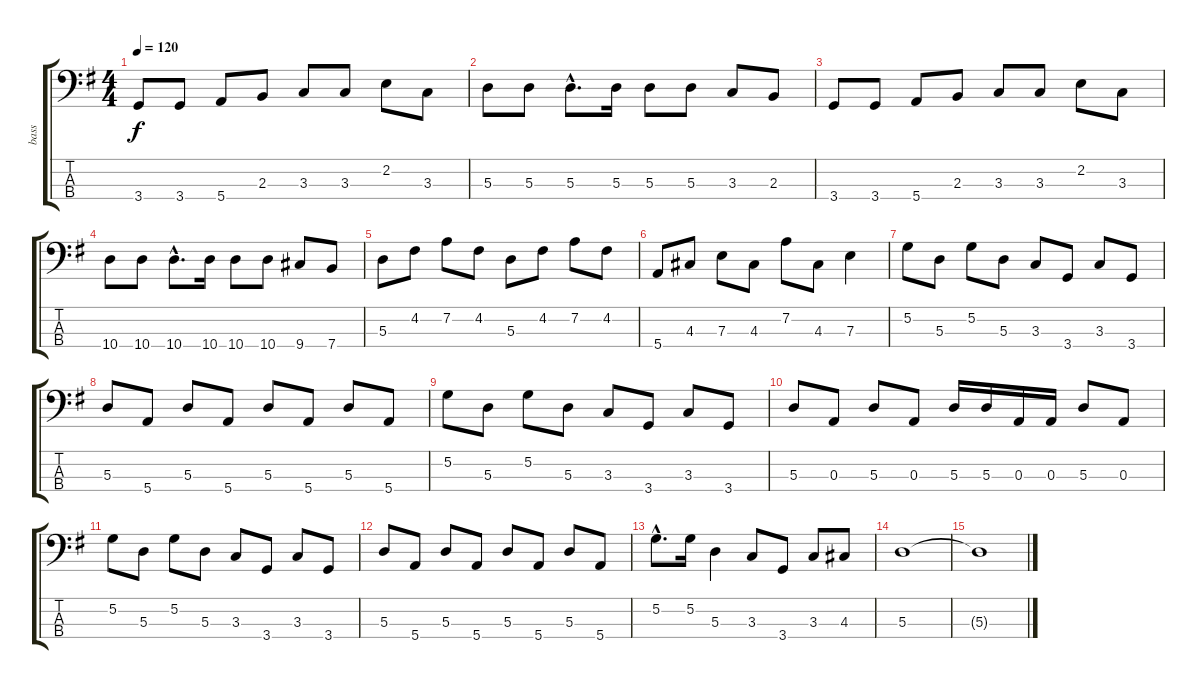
\track ("bass" "bass") {instrument electricbassfinger}
\staff {score tabs}
\tuning (G2 D2 A1 E1) {hide}
\ts (4 4)
\tempo 120
\clef f4
\ks g
3.4.8{dy f} 3.4.8 5.4.8 2.3.8 3.3.8 3.3.8 2.2.8 3.3.8 |
5.3.8 5.3.8 5.3{hac}.8{d} 5.3.16 5.3.8 5.3.8 3.3.8 2.3.8 |
3.4.8 3.4.8 5.4.8 2.3.8 3.3.8 3.3.8 2.2.8 3.3.8 |
10.4.8 10.4.8 10.4{hac}.8{d} 10.4.16 10.4.8 10.4.8 9.4.8 7.4.8 |
5.3.8 4.2.8 7.2.8 4.2.8 5.3.8 4.2.8 7.2.8 4.2.8 |
5.4.8 4.3.8 7.3.8 4.3.8 7.2.8 4.3.8 7.3.4 |
5.2.8 5.3.8 5.2.8 5.3.8 3.3.8 3.4.8 3.3.8 3.4.8 |
5.3.8 5.4.8 5.3.8 5.4.8 5.3.8 5.4.8 5.3.8 5.4.8 |
5.2.8 5.3.8 5.2.8 5.3.8 3.3.8 3.4.8 3.3.8 3.4.8 |
5.3.8 0.3.8 5.3.8 0.3.8 5.3.16 5.3.16 0.3.16 0.3.16 5.3.8 0.3.8 |
5.2.8 5.3.8 5.2.8 5.3.8 3.3.8 3.4.8 3.3.8 3.4.8 |
5.3.8 5.4.8 5.3.8 5.4.8 5.3.8 5.4.8 5.3.8 5.4.8 |
5.2{hac}.8{d} 5.2.16 5.3.4 3.3.8 3.4.8 3.3.8 4.3.8 |
5.3.1 |
5.3{t}.1
